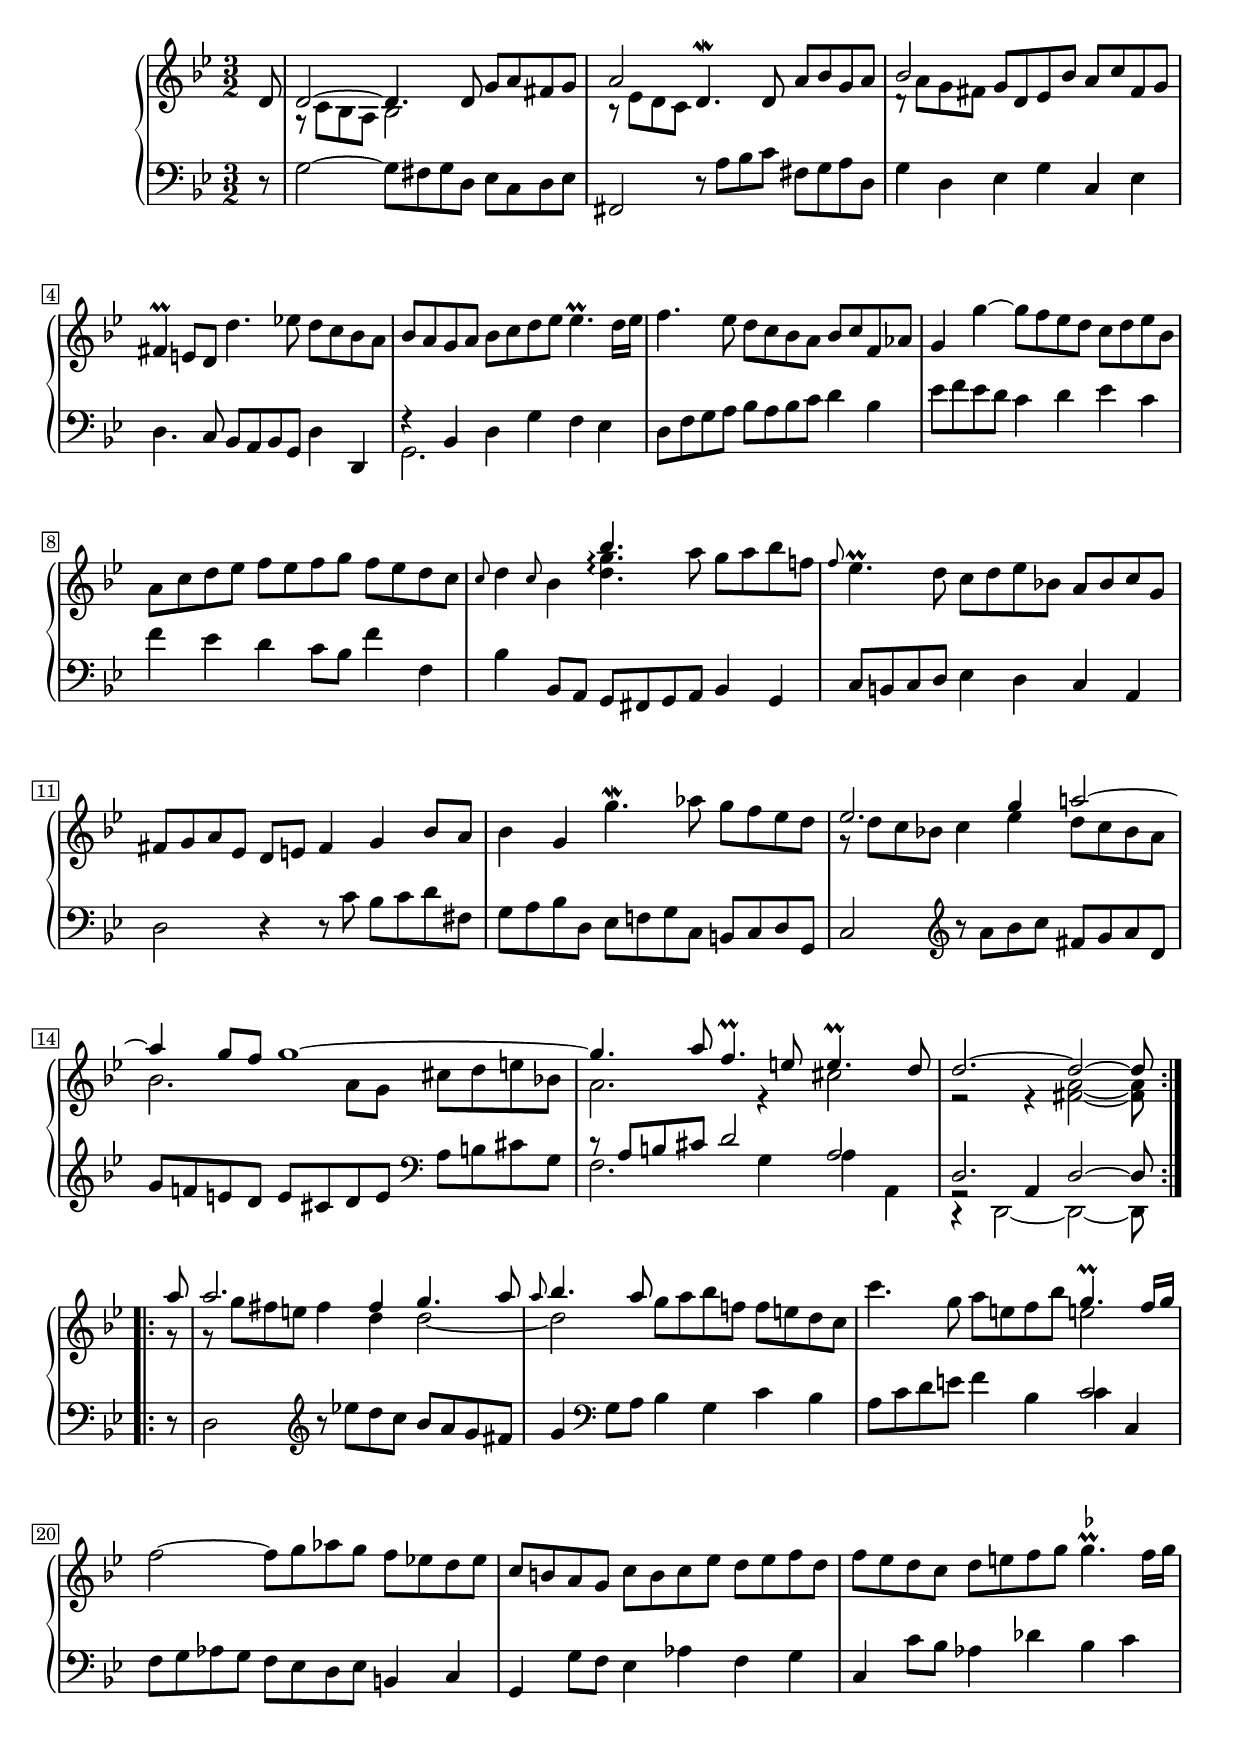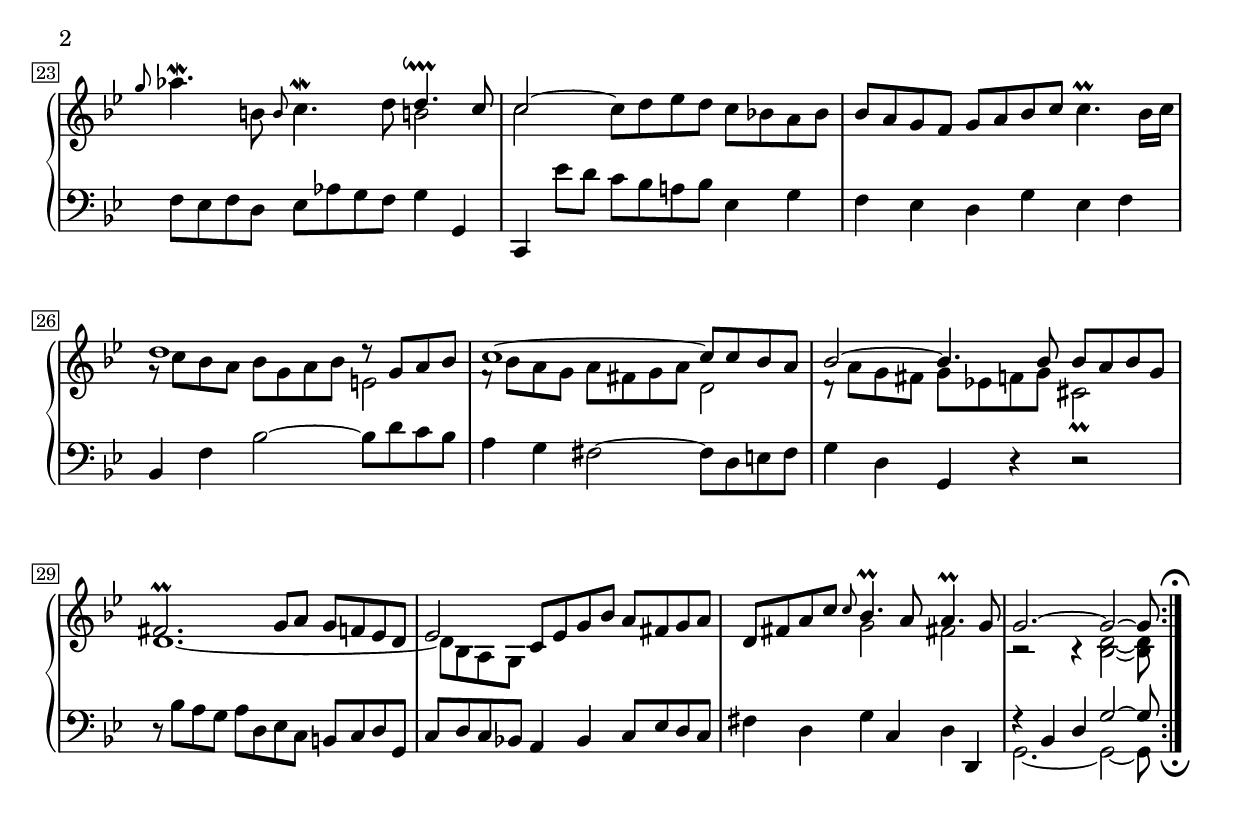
Global = {
  \key g \minor
  \time 3/2
  \include "../global.ly"
}

Soprano = \context Voice = "one" \relative c' {
  \voiceOne
  \stemUp\tieUp
  \override MultiMeasureRest.staff-position = #0
  \override Rest.staff-position = #0
  \label #'SuiteIIICourante
  \repeat volta 2 {
  \partial 8 d8
  %1
  | d2~ d4. d8 g a fis g
  | a2 d,4.\mordent d8 a' bes g a
  | bes2 \stemNeutral g8 d ees bes' a c fis, g
  | fis4\prall e8 d d'4. ees8 d c bes a
  %5
  | bes a g a bes c d ees ees4.\prall d16 ees
  | f4. ees8 d c bes a bes c f, aes
  | g4 g'~ g8 f ees d c d ees bes
  | a c d ees f ees f g f ees d c
  | \once\stemUp \grace c8 d4 \once\stemUp \grace c8 bes4 \stemUp bes'4.\arpeggio \stemNeutral a8 g a bes f
  %10
  | \once\stemUp \grace f8 ees4.\prall d8 c d ees bes a bes c g
  | fis g a ees d e fis4 g bes8 a
  | bes4 g g'4.\mordent aes8 g f ees d
  | \stemUp ees2. g4 a2~
  | a4 g8 f g1~
  %15
  | g4. a8 f4.\prall e8 e4.\prall d8
  | d2.~ d2~ d8
  }
  \break
  \repeat volta 2 {
  \partial 8 a'8
  | a2. fis4 g4. a8
  | \once\stemUp \grace a8 bes4. a8 s1
  | s g4.\prall f16 g
  %20
  | \stemNeutral f2~ f8 g aes g f ees d ees
  | c b a g c b c ees d ees f d
  | f ees d c d e f g g4.\prall^\markup { \hspace #0.4 \flat } f16 g
  | \once\stemUp \grace g8 aes4.\mordent b,8 \once\stemUp \grace b8 c4.\mordent d8 \stemUp d4.\downprall c8
  | c2~ \stemNeutral c8 d ees d c bes a bes
  %25
  | bes a g f g a bes c c4.\prall bes16 c
  | d1 \stemUp d8\rest g, a bes
  | c1~ c8 c bes a
  | bes2~ bes4. bes8 bes a bes g
  | fis2.\prall g8 a g f ees d
  %30
  | ees2 c8 ees g bes a fis g a
  | d, fis a c \once\stemUp \grace c8 bes4.\prall a8 a4.\prall g8
  | g2.~ g2~ g8
    \override Score.TextMark.self-alignment-X = #CENTER
    \textEndMark \markup { \musicglyph "scripts.ufermata" }
  }
}

Alto = \context Voice = "two" \relative c' {
  \voiceTwo
  \stemDown\tieDown
  \override Rest.staff-position = #0
  \partial 8 s8
  %1
  | g8\rest c bes a bes2 s
  | b8\rest ees d c s1
  | d8\rest a' g fis s1
  | s1*3/2*5
  %9
  | s2 <d' g>4.\arpeggio s8 s2
  | s1*3/2*3
  %13
  | g,8\rest d' c bes! c4 ees d8 c bes a
  | bes2. a8 g cis d e bes
  | a2. e4\rest cis'2
  | e,\rest e4\rest <fis a>2~ q8
  \partial 8 g8\rest
  | g\rest g' fis e fis4 d d2~
  | d g8 a bes f f e d c
  | c'4. g8 a e f bes e,!2
  %20
  | s1*3/2*3
  | s1 b!2
  | c s1
  %25
  | s1*3/2
  | g8\rest c bes a bes g a bes e,2
  | f8\rest bes a g a fis g a d,2
  | d8\rest a' g fis g ees! f g cis,2\prall
  | d1.~
  %30
  | d8 bes a g s1
  | s2 g' fis!
  | b,2\rest b4\rest <bes d>2~ q8
}

Tenor = \context Voice = "three" \relative c {
  \voiceThree
  \stemUp\tieUp
  \override Rest.staff-position = #0
  \partial 8 s8
  | s1*3/2*4
  %5
  | f4\rest \stemNeutral bes, d g f ees
  | s1*3/2*9
  %15
  | \stemUp c'8\rest a b cis d2 a
  | << { d,2. d2~ d8 } \\ { g,2\rest \once\stemUp a4 s2 s8 } >>
  \partial 8 s8
  | s1*3/2*2
  %19
  | s1 c'2
  | s1*3/2*12
  %32
  | f,4\rest bes, d g2~ g8
}

Bass = \context Voice = "four" \relative c' {
  \voiceFour
  \stemNeutral\tieNeutral
  \override MultiMeasureRest.staff-position = #0
  \override Rest.staff-position = #0
  \repeat volta 2 {
  \partial 8 r8
  %1
  | g2~ g8 fis g d ees c d ees
  | fis,2 r8 a' bes c fis, g a d,
  | g4 d ees g c, ees
  | d4. 	c8 bes a bes g d'4 d,
  %5
  | \stemDown g2. s
  | \stemNeutral d'8 f g a bes a bes c d4 bes
  | ees8 f ees d c4 d ees c
  | f ees d c8 bes f'4 f,
  | bes bes,8 a g fis g a bes4 g
  %10
  | c8 b c d ees4 d c a
  | d2 r4 r8 c' bes c d fis,
  | g a bes d, ees f g c, b c d g,
  | c2 \clef treble r8 a'' bes c fis, g a d,
  | g f e d e cis d e \clef bass a, b cis g
  %15
  | \stemDown\tieDown f2. g4 a a,
  | c,4\rest d2~ d~ d8
  }
  \repeat volta 2 {
  \partial 8 r8
  | d'2 \clef treble \stemNeutral\tieNeutral r8 ees''! d c bes a g fis
  | g4 \clef bass g,8 a bes4 g c bes
  | a8 c d e f4 bes, c c,
  %20
  | f8 g aes g f ees d ees b4 c
  | g g'8 f ees4 aes f g
  | c, c'8 bes aes4 des bes c
  | f,8 ees f d ees aes g f g4 g,
  | c, ees''8 d c bes a bes ees,4 g
  %25
  | f ees d g ees f
  | bes, f' bes2~ bes8 d c bes
  | a4 g fis2~ fis8 d e fis
  | g4 d g, r r2
  | r8 bes' a g a d, ees c b c d g,
  %30
  | c d c bes a4 bes c8 ees d c
  | fis4 d g c, d d,
  | \stemDown\tieDown g2.~ g2~ g8
    \tweak direction #DOWN
    \textEndMark \markup { \musicglyph "scripts.dfermata" }
  }
}

\score {
  \new PianoStaff
  <<
    \accidentalStyle Score.piano
    \context Staff = "upper" <<
      \set Staff.midiInstrument = #"acoustic grand"
      \Global
      \clef treble
      \Soprano
      \Alto
    >>
    \context Staff = "lower" <<
      \set Staff.midiInstrument = #"acoustic grand"
      \Global
      \clef bass
      \Tenor
      \Bass
    >>
  >>
  \header {
    composer = ##f % "Johann Sebastian Bach"
    opus = ##f % "BWV 808"
    title = \markup { "Courante" }
    subtitle = ##f
  }
  \layout {
    \context {
      \PianoStaff
      \override Parentheses.font-size = #-2
      \override TextScript.font-shape = #'italic
      \override TextScript.font-size = #-1
    }
  }
  \midi {
    \tempo 4 = 100
  }
}
